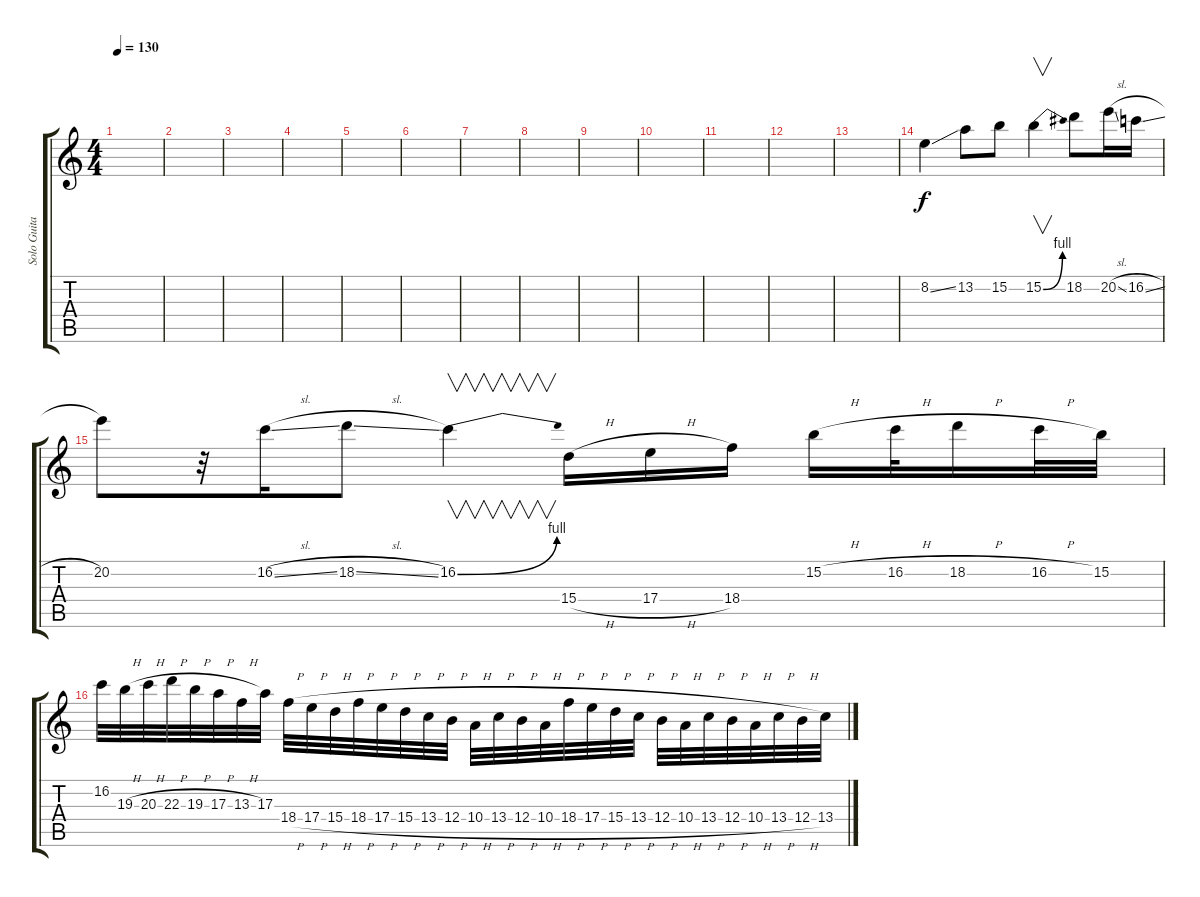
\track ("Solo Guitar" "Solo Guita") {instrument overdrivenguitar}
\staff {score tabs}
\tuning (Db4 Ab3 E3 B2 Gb2 B1) {hide}
\ts (4 4)
\tempo 130
\clef g2
\ks c
|
|
|
|
|
|
|
|
|
|
|
|
|
8.2{ss}.4{instrument distortionguitar} 13.2.8 15.2.8 15.2{be (bend 0 0 60 4)}.4{v} 18.2.8 20.2{sl}.16 16.2{sl}.16 |
20.2.8 r.32 16.2{sl}.16 18.2{sl}.8 16.2{be (bend 0 0 60 4)}.4{v} 15.4{h}.16 17.4{h}.16 18.4.16 15.2{h}.16 16.2{h}.32 18.2{h}.16 16.2{h}.32 15.2.32 |
16.2.32 19.3{h}.32 20.3{h}.32 22.3{h}.32 19.3{h}.32 17.3{h}.32 13.3{h}.32 17.3.32 18.4{h}.32 17.4{h}.32 15.4{h}.32 18.4{h}.32 17.4{h}.32 15.4{h}.32 13.4{h}.32 12.4{h}.32 10.4{h}.32 13.4{h}.32 12.4{h}.32 10.4{h}.32 18.4{h}.32 17.4{h}.32 15.4{h}.32 13.4{h}.32 12.4{h}.32 10.4{h}.32 13.4{h}.32 12.4{h}.32 10.4{h}.32 13.4{h}.32 12.4{h}.32 13.4{h}.32
